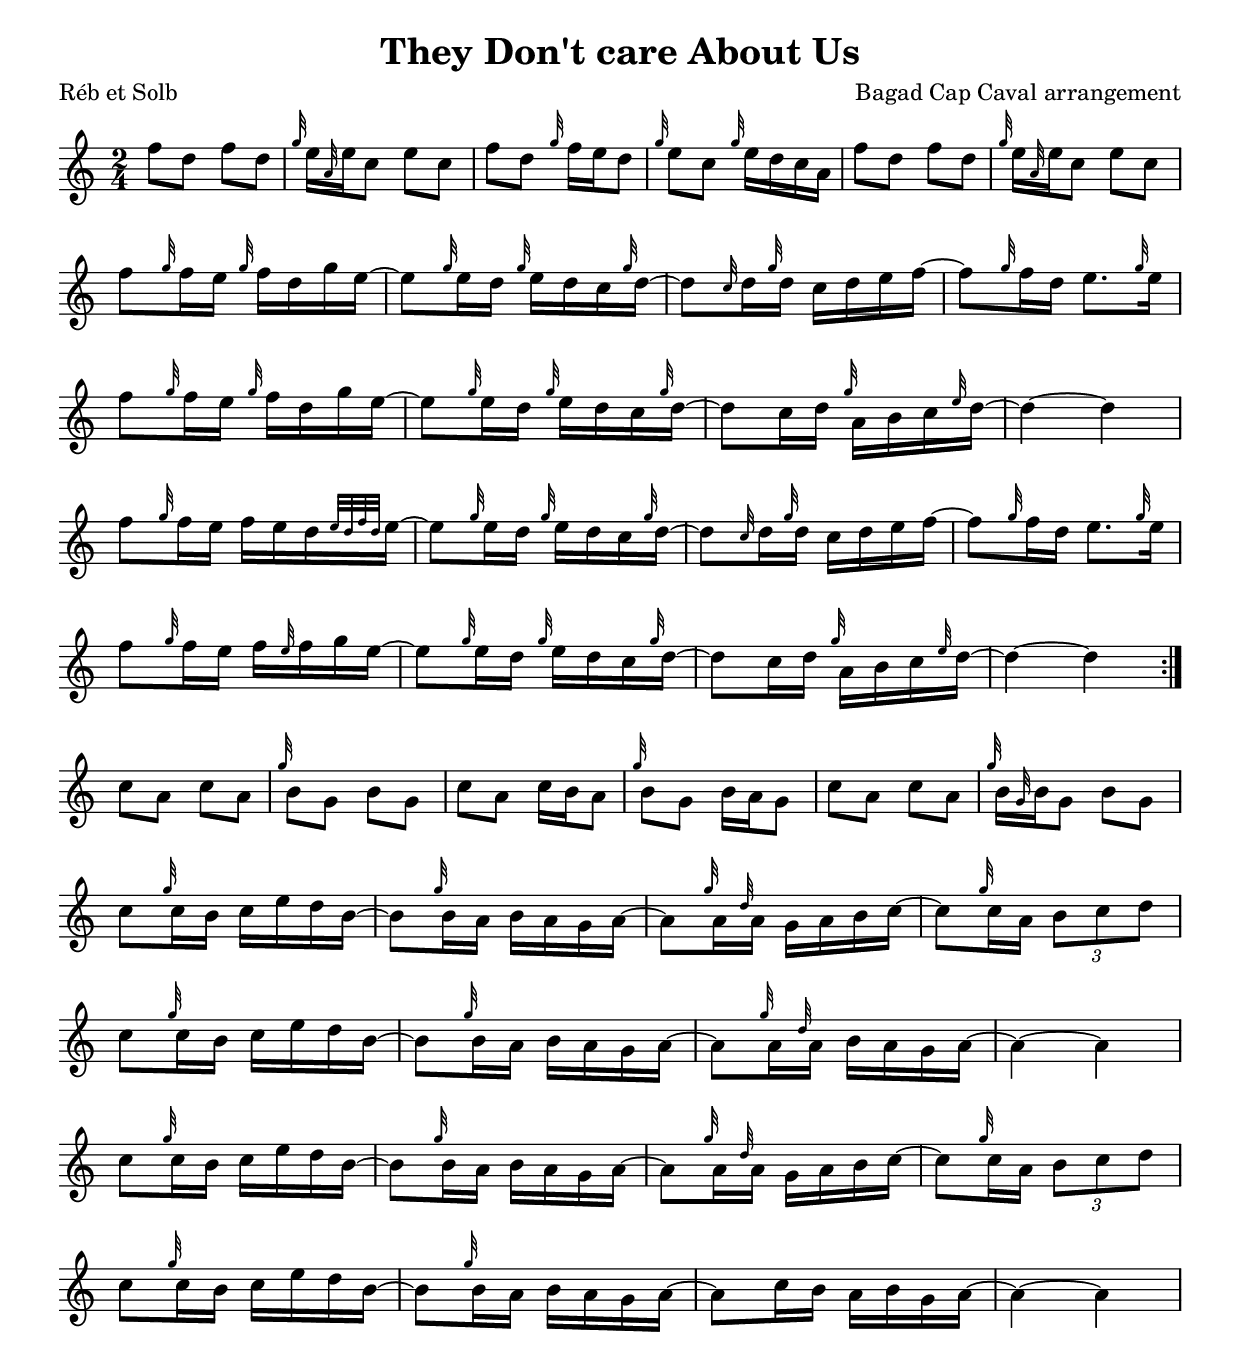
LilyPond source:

\version "2.18.2"

\include "bagpipe.ly"

\header {
	title = "They Don't care About Us"
	meter = "Réb et Solb"
	% composer = "Mickael Jackson"
	arranger = "Bagad Cap Caval arrangement"
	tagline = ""
}

\score {
	{
		\hideKeySignature
		\time 2/4

		% \mark "Intro"
		\repeat volta 2 {
			f8 d f d \grg e16 \gra e c8 e c
			f d \grg f16 e d8 \grg e c \grg e16 d c a
			f8 d f d \grg e16 \gra e c8 e c

			\break
		
			f8 \grg f16 e \grg f d g e~ e8[ \grg e16 d] \grg e d c \grg d~
			d8 \grc d16 \grg d c d e f~ f8[ \grg f16 d] e8. \grg e16

			\break

			f8 \grg f16 e \grg f d g e~ e8[ \grg e16 d] \grg e d c \grg d~
			d8 c16 d \grg a b c \gre d~ d4~ d4

			\break


			f8 \grg f16 e f[ e d \wthrwe e~] e8[ \grg e16 d] \grg e d c \grg d~
			d8 \grc d16 \grg d c d e f~ f8[ \grg f16 d] e8. \grg e16

			\break

			f8 \grg f16 e f \gre f g e~ e8[ \grg e16 d] \grg e d c \grg d~
			d8 c16 d \grg a b c \gre d~ d4~ d4
		}

		\break


		% \mark "Theme"
		c8 a c a \grg b G b G
		c8 a c16 b a8 \grg b G b16 a G8
		c8 a c a \grg b16 \grG b G8 b G

		\break

		c8 \grg c16 b c e d b~ b8 \grg b16 a b a G a~
		a8 \grg a16 \grd a G a b c~ c8 \grg c16 a \tuplet 3/2 { b8 c d }

		\break

		c8 \grg c16 b c e d b~ b8 \grg b16 a b a G a~
		a8 \grg a16 \grd a b a G a~ a4~ a

		\break


		c8 \grg c16 b c e d b~ b8 \grg b16 a b a G a~
		a8 \grg a16 \grd a G a b c~ c8 \grg c16 a \tuplet 3/2 { b8 c d }

		\break

		c8 \grg c16 b c e d b~ b8 \grg b16 a b a G a~
		a8 c16 b a b G a~ a4~ a
	}

	\layout {
		indent = 0.0\cm
		\context { \Score \remove "Bar_number_engraver" }
	}
	
	% \midi {}
}

